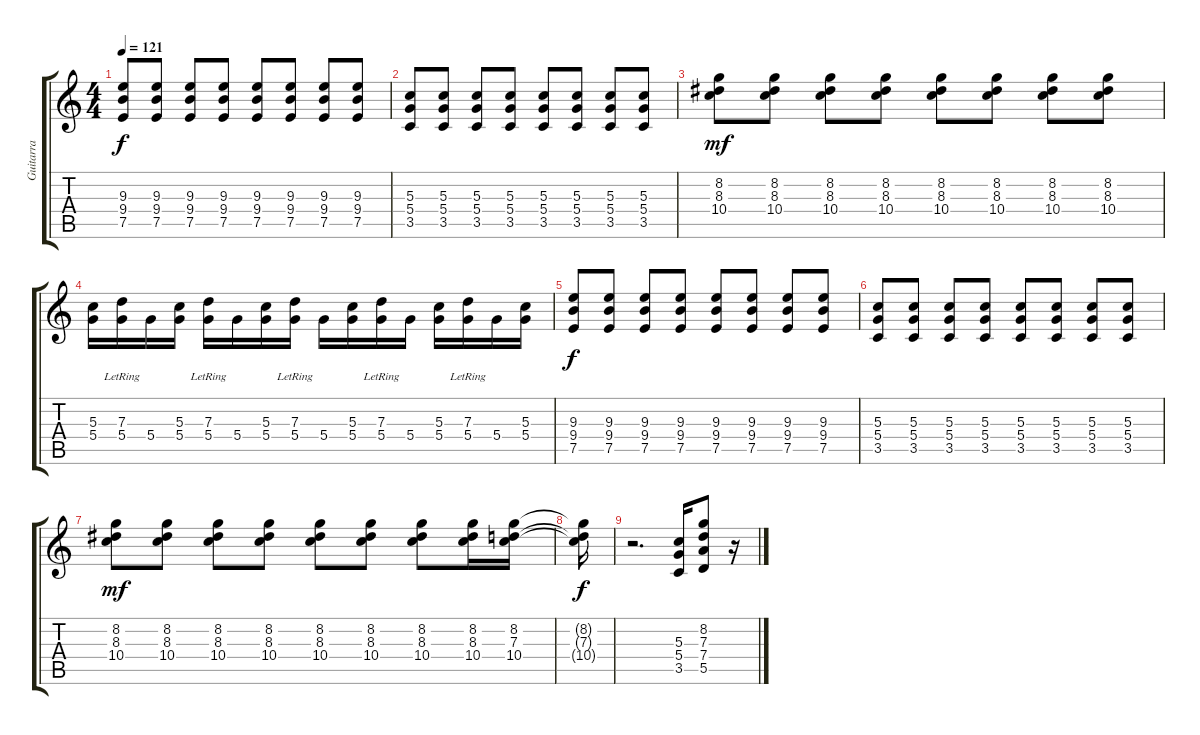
\track ("Guitarra" "Guitarra") {instrument distortionguitar}
\staff {score tabs}
\tuning (E4 B3 G3 D3 A2 E2) {hide}
\ts (4 4)
\tempo 121
\clef g2
\ks c
(9.3 9.4 7.5).8{dy f} (9.3 9.4 7.5).8 (9.3 9.4 7.5).8 (9.3 9.4 7.5).8 (9.3 9.4 7.5).8 (9.3 9.4 7.5).8 (9.3 9.4 7.5).8 (9.3 9.4 7.5).8 |
(5.3 5.4 3.5).8 (5.3 5.4 3.5).8 (5.3 5.4 3.5).8 (5.3 5.4 3.5).8 (5.3 5.4 3.5).8 (5.3 5.4 3.5).8 (5.3 5.4 3.5).8 (5.3 5.4 3.5).8 |
(8.2 8.3 10.4).8{dy mf} (8.2 8.3 10.4).8 (8.2 8.3 10.4).8 (8.2 8.3 10.4).8 (8.2 8.3 10.4).8 (8.2 8.3 10.4).8 (8.2 8.3 10.4).8 (8.2 8.3 10.4).8 |
(5.3 5.4).16 (7.3{lr} 5.4).16 5.4.16 (5.3 5.4).16 (7.3{lr} 5.4).16 5.4.16 (5.3 5.4).16 (7.3{lr} 5.4).16 5.4.16 (5.3 5.4).16 (7.3{lr} 5.4).16 5.4.16 (5.3 5.4).16 (7.3{lr} 5.4).16 5.4.16 (5.3 5.4).16 |
(9.3 9.4 7.5).8{dy f} (9.3 9.4 7.5).8 (9.3 9.4 7.5).8 (9.3 9.4 7.5).8 (9.3 9.4 7.5).8 (9.3 9.4 7.5).8 (9.3 9.4 7.5).8 (9.3 9.4 7.5).8 |
(5.3 5.4 3.5).8 (5.3 5.4 3.5).8 (5.3 5.4 3.5).8 (5.3 5.4 3.5).8 (5.3 5.4 3.5).8 (5.3 5.4 3.5).8 (5.3 5.4 3.5).8 (5.3 5.4 3.5).8 |
(8.2 8.3 10.4).8{dy mf} (8.2 8.3 10.4).8 (8.2 8.3 10.4).8 (8.2 8.3 10.4).8 (8.2 8.3 10.4).8 (8.2 8.3 10.4).8 (8.2 8.3 10.4).8 (8.2 8.3 10.4).16 (8.2 7.3 10.4).16 |
(8.2{t} 7.3{t} 10.4{t}).16{dy f} |
r.2{d} (5.3 5.4 3.5).16 (8.2 7.3 7.4 5.5).8 r.16
